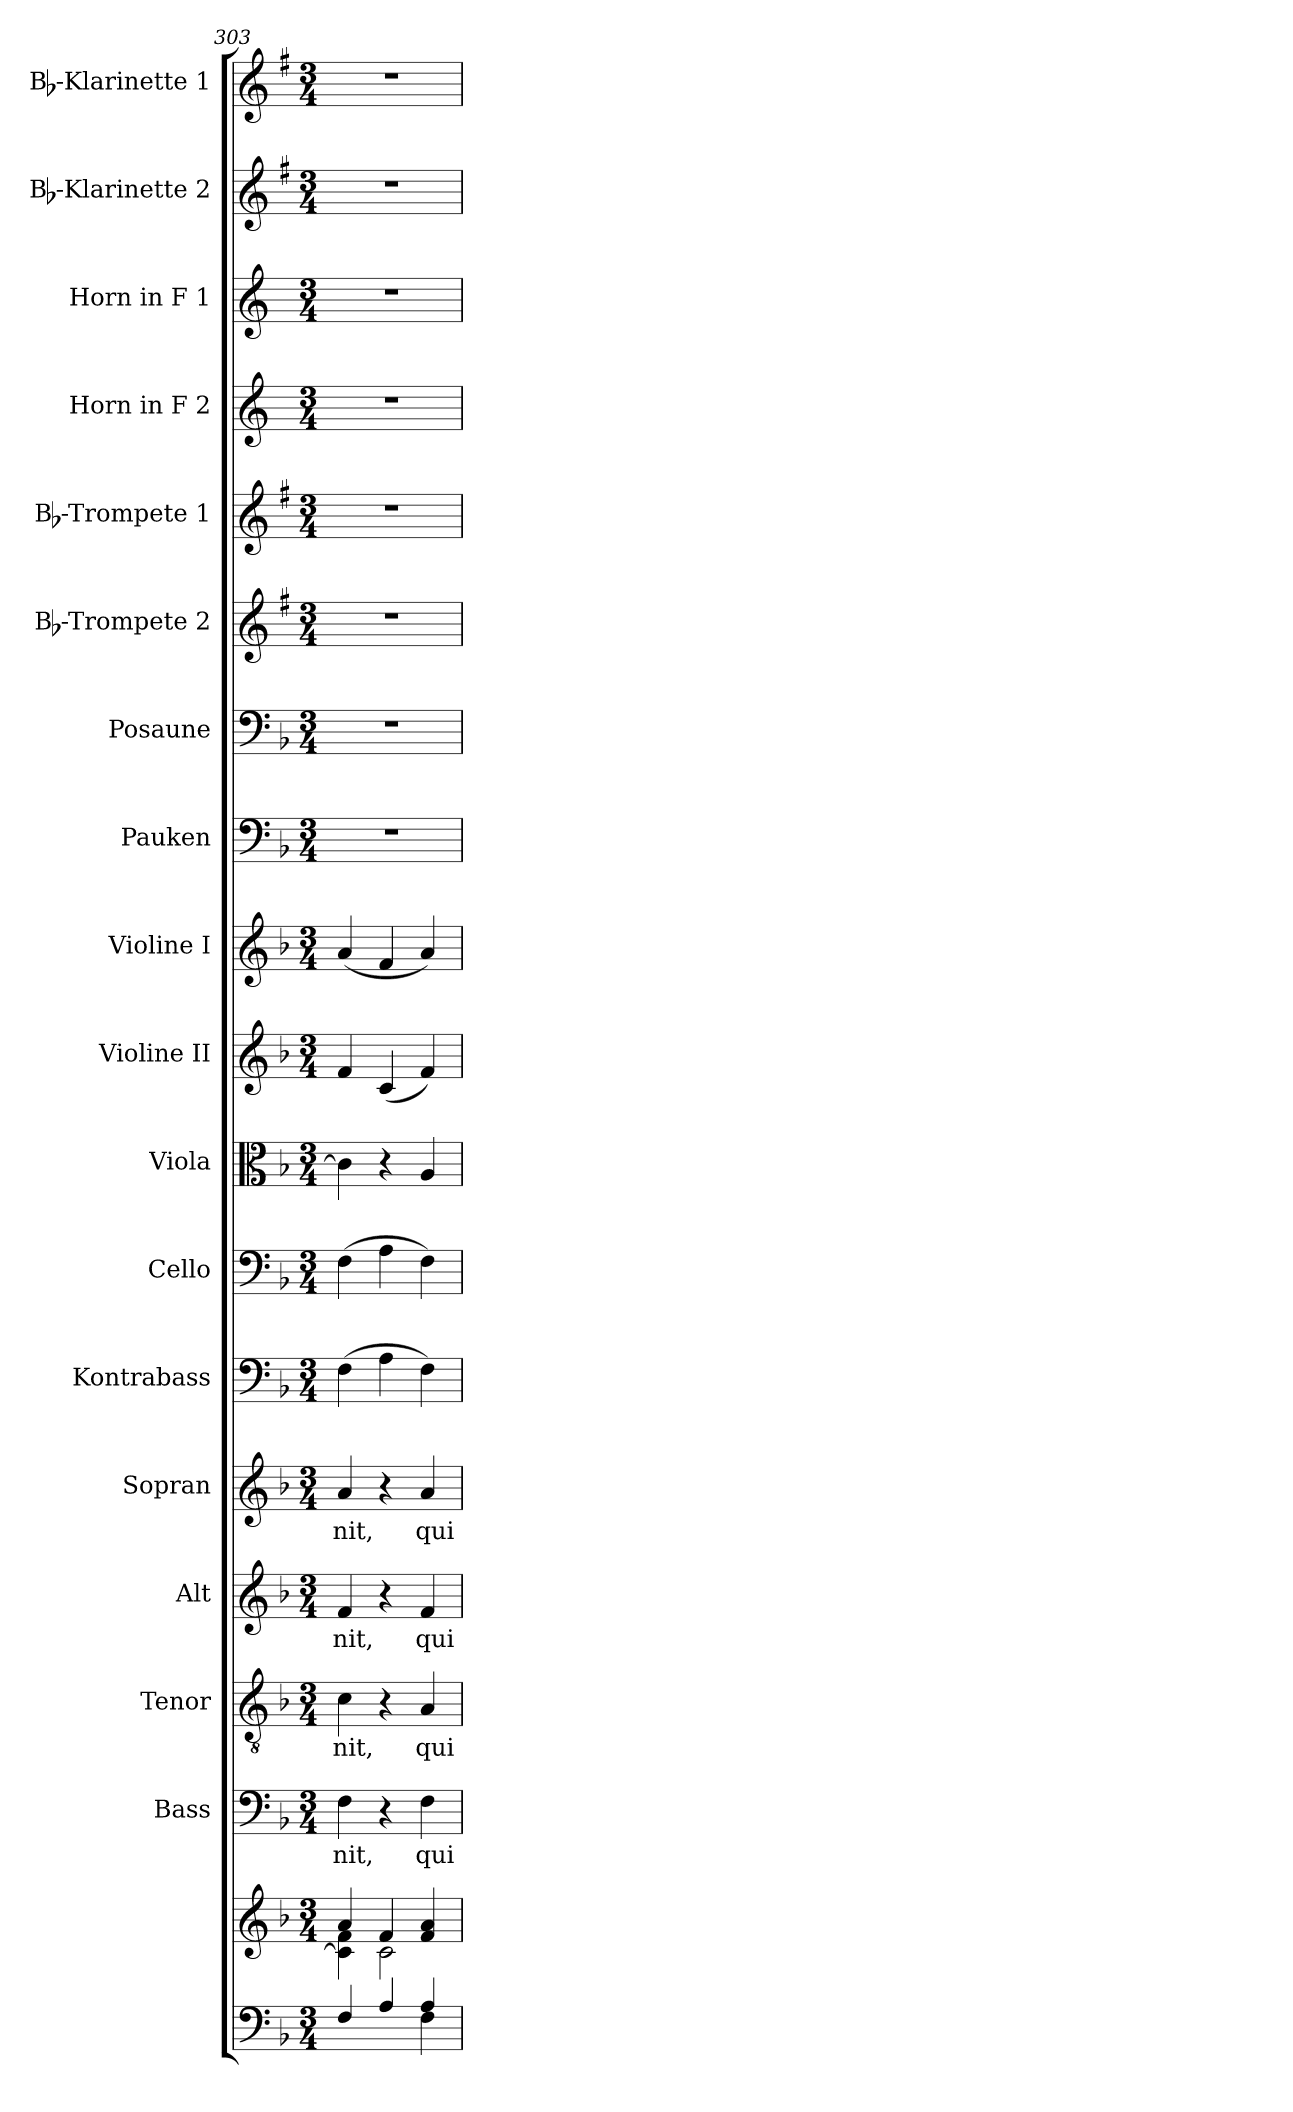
**kern	**kern	**kern	**text	**kern	**text	**kern	**text	**kern	**text	**kern	**kern	**kern	**kern	**kern	**kern	**kern	**kern	**kern	**kern	**kern	**kern	**kern
*part18	*part18	*part17	*part17	*part16	*part16	*part15	*part15	*part14	*part14	*part13	*part12	*part11	*part10	*part9	*part8	*part7	*part6	*part5	*part4	*part3	*part2	*part1
*staff19	*staff18	*staff17	*staff17	*staff16	*staff16	*staff15	*staff15	*staff14	*staff14	*staff13	*staff12	*staff11	*staff10	*staff9	*staff8	*staff7	*staff6	*staff5	*staff4	*staff3	*staff2	*staff1
*	*	*I"Bass	*	*I"Tenor	*	*I"Alt	*	*I"Sopran	*	*I"Kontrabass	*I"Cello	*I"Viola	*I"Violine II	*I"Violine I	*I"Pauken	*I"Posaune	*I"Bb-Trompete 2	*I"Bb-Trompete 1	*I"Horn in F 2	*I"Horn in F 1	*I"Bb-Klarinette 2	*I"Bb-Klarinette 1
*	*	*I'B.	*	*I'T.	*	*I'A.	*	*I'S.	*	*I'Kb.	*	*I'Vla.	*I'Vl. II	*I'Vl. I	*I'Pk.	*I'Pos.	*I'Bb Trp. 2	*I'Bb Trp. 1	*	*	*I'Bb Kl. 2	*I'Bb Kl. 1
*clefF4	*clefG2	*clefF4	*	*clefGv2	*	*clefG2	*	*clefG2	*	*clefF4	*clefF4	*clefC3	*clefG2	*clefG2	*clefF4	*clefF4	*clefG2	*clefG2	*clefG2	*clefG2	*clefG2	*clefG2
*	*	*	*	*	*	*	*	*	*	*ITrd7c12	*	*	*	*	*	*	*ITrd1c2	*ITrd1c2	*ITrd4c7	*ITrd4c7	*ITrd1c2	*ITrd1c2
*k[b-]	*k[b-]	*k[b-]	*	*k[b-]	*	*k[b-]	*	*k[b-]	*	*k[b-]	*k[b-]	*k[b-]	*k[b-]	*k[b-]	*k[b-]	*k[b-]	*k[b-]	*k[b-]	*k[b-]	*k[b-]	*k[b-]	*k[b-]
*F:	*F:	*F:	*	*F:	*	*F:	*	*F:	*	*F:	*F:	*F:	*F:	*F:	*F:	*F:	*F:	*F:	*F:	*F:	*F:	*F:
*M3/4	*M3/4	*M3/4	*	*M3/4	*	*M3/4	*	*M3/4	*	*M3/4	*M3/4	*M3/4	*M3/4	*M3/4	*M3/4	*M3/4	*M3/4	*M3/4	*M3/4	*M3/4	*M3/4	*M3/4
=303	=303	=303	=303	=303	=303	=303	=303	=303	=303	=303	=303	=303	=303	=303	=303	=303	=303	=303	=303	=303	=303	=303
*^	*^	*	*	*	*	*	*	*	*	*	*	*	*	*	*	*	*	*	*	*	*	*
!	!	!	!	!	!LO:LY:b	!	!LO:LY:b	!	!LO:LY:b	!	!LO:LY:b	!	!	!	!	!	!	!	!	!	!	!	!	!
4F/	2ryy	4a/	4c\] 4f\	4F\	-nit,	4c\	-nit,	4f/	-nit,	4a/	-nit,	(>4FF\	(>4F\	4c\]	4f/	(<4a/	2.r	2.r	2.r	2.r	2.r	2.r	2.r	2.r
4A/	.	4f/	2c\	4r	.	4r	.	4r	.	4r	.	4AA\	4A\	4r	(<4c/	4f/	.	.	.	.	.	.	.	.
!	!	!	!	!	!LO:LY:b	!	!LO:LY:b	!	!LO:LY:b	!	!LO:LY:b	!	!	!	!	!	!	!	!	!	!	!	!	!
4A/	4F\	4f/ 4a/	.	4F\	qui	4A/	qui	4f/	qui	4a/	qui	4FF\)	4F\)	4A/	4f/)	4a/)	.	.	.	.	.	.	.	.
*v	*v	*	*	*	*	*	*	*	*	*	*	*	*	*	*	*	*	*	*	*	*	*	*	*
*	*v	*v	*	*	*	*	*	*	*	*	*	*	*	*	*	*	*	*	*	*	*	*	*
=	=	=	=	=	=	=	=	=	=	=	=	=	=	=	=	=	=	=	=	=	=	=
*-	*-	*-	*-	*-	*-	*-	*-	*-	*-	*-	*-	*-	*-	*-	*-	*-	*-	*-	*-	*-	*-	*-
